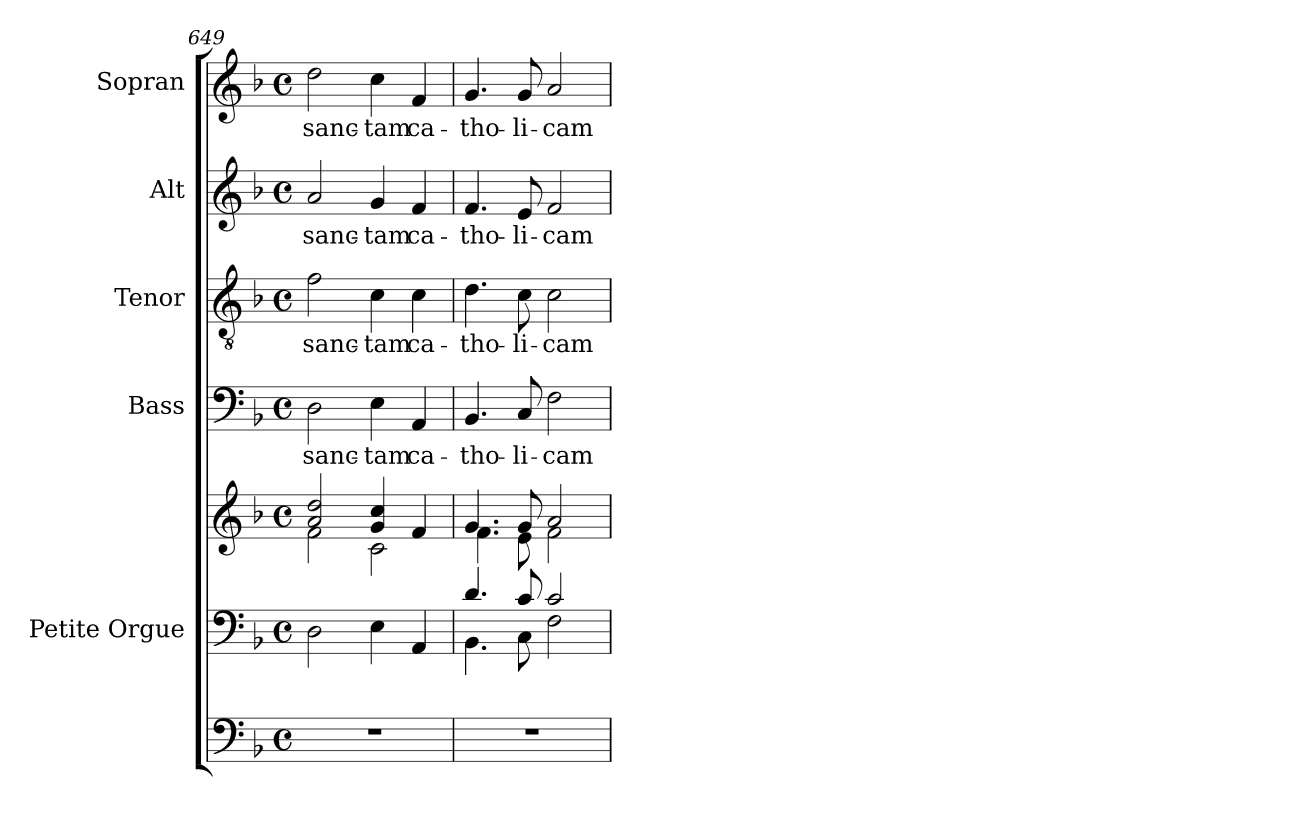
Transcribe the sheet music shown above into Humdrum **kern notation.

**kern	**kern	**kern	**kern	**text	**kern	**text	**kern	**text	**kern	**text
*part6	*part5	*part5	*part4	*part4	*part3	*part3	*part2	*part2	*part1	*part1
*staff7	*staff6	*staff5	*staff4	*staff4	*staff3	*staff3	*staff2	*staff2	*staff1	*staff1
*	*I"Petite Orgue	*	*I"Bass	*	*I"Tenor	*	*I"Alt	*	*I"Sopran	*
*	*I'Org. 1	*	*I'B.	*	*I'T.	*	*I'A.	*	*I'S.	*
*clefF4	*clefF4	*clefG2	*clefF4	*	*clefGv2	*	*clefG2	*	*clefG2	*
*k[b-]	*k[b-]	*k[b-]	*k[b-]	*	*k[b-]	*	*k[b-]	*	*k[b-]	*
*F:	*F:	*F:	*F:	*	*F:	*	*F:	*	*F:	*
*M4/4	*M4/4	*M4/4	*M4/4	*	*M4/4	*	*M4/4	*	*M4/4	*
*met(c)	*met(c)	*met(c)	*met(c)	*	*met(c)	*	*met(c)	*	*met(c)	*
=649	=649	=649	=649	=649	=649	=649	=649	=649	=649	=649
*	*	*^	*	*	*	*	*	*	*	*
!	!	!	!	!	!LO:LY:b	!	!LO:LY:b	!	!LO:LY:b	!	!LO:LY:b
1r	2D\	2a/ 2dd/	2f\	2D\	sanc-	2f\	sanc-	2a/	sanc-	2dd\	sanc-
!	!	!	!	!	!LO:LY:b	!	!LO:LY:b	!	!LO:LY:b	!	!LO:LY:b
.	4E\	4g/ 4cc/	2c\	4E\	-tam	4c\	-tam	4g/	-tam	4cc\	-tam
!	!	!	!	!	!LO:LY:b	!	!LO:LY:b	!	!LO:LY:b	!	!LO:LY:b
.	4AA/	4f/	.	4AA/	ca-	4c\	ca-	4f/	ca-	4f/	ca-
=650	=650	=650	=650	=650	=650	=650	=650	=650	=650	=650	=650
*	*^	*	*	*	*	*	*	*	*	*	*
!	!	!	!	!	!	!LO:LY:b	!	!LO:LY:b	!	!LO:LY:b	!	!LO:LY:b
1r	4.d/	4.BB-\	4.g/	4.f\	4.BB-/	-tho-	4.d\	-tho-	4.f/	-tho-	4.g/	-tho-
!	!	!	!	!	!	!LO:LY:b	!	!LO:LY:b	!	!LO:LY:b	!	!LO:LY:b
.	8c/	8C\	8g/	8e\	8C/	-li-	8c\	-li-	8e/	-li-	8g/	-li-
!	!	!	!	!	!	!LO:LY:b	!	!LO:LY:b	!	!LO:LY:b	!	!LO:LY:b
.	2c/	2F\	2a/	2f\	2F\	-cam	2c\	-cam	2f/	-cam	2a/	-cam
*	*v	*v	*	*	*	*	*	*	*	*	*	*
*	*	*v	*v	*	*	*	*	*	*	*	*
=	=	=	=	=	=	=	=	=	=	=
*-	*-	*-	*-	*-	*-	*-	*-	*-	*-	*-
